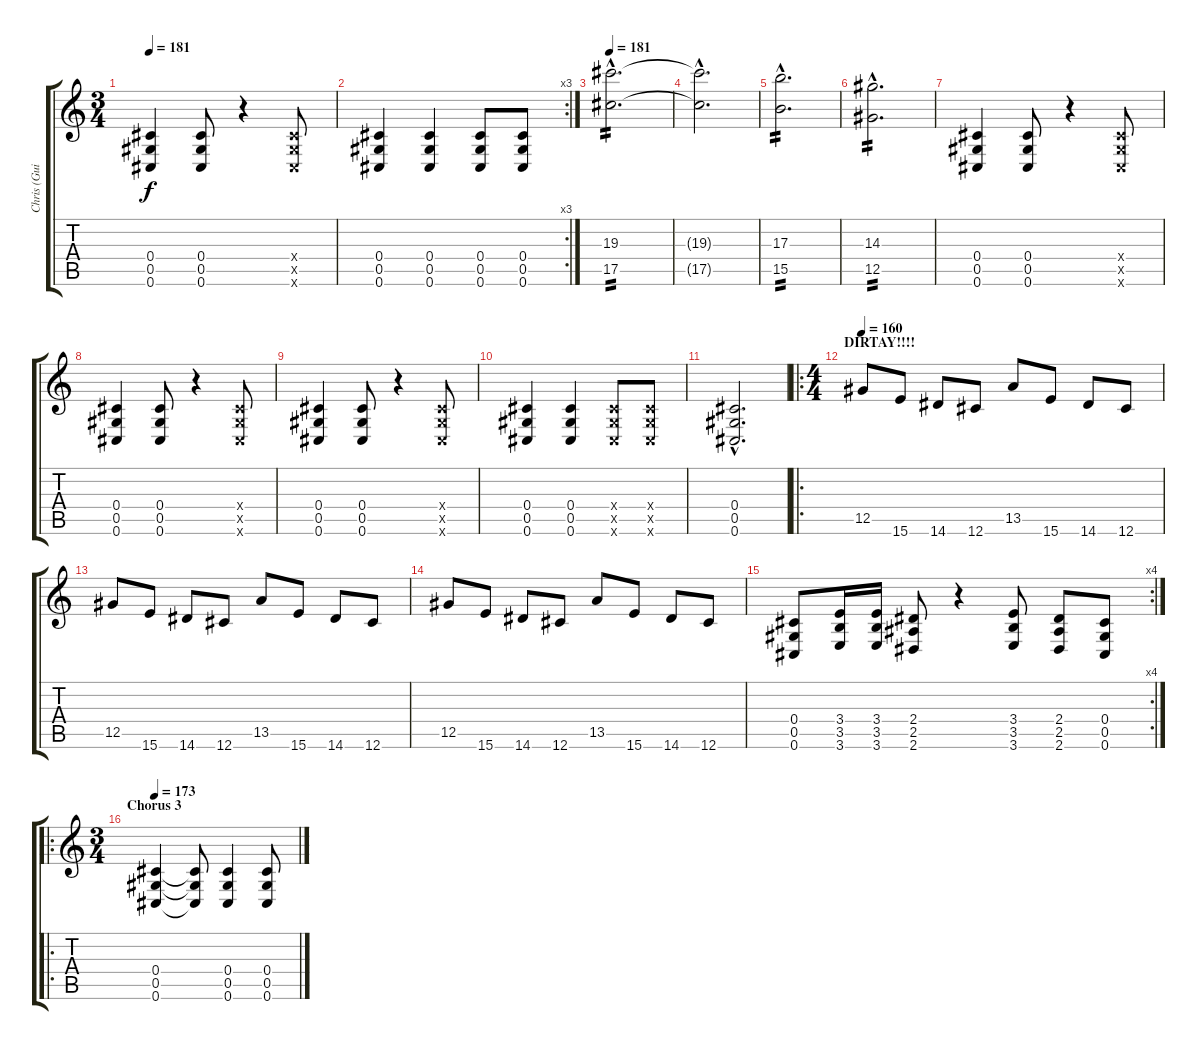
\track ("Chris (Guitar 1)" "Chris (Gui") {instrument distortionguitar}
\staff {score tabs}
\tuning (Eb4 Bb3 Gb3 Db3 Ab2 Db2) {hide}
\ts (3 4)
\tempo 181
\clef g2
\ks c
(0.4 0.5 0.6).4{dy f} (0.4 0.5 0.6).8 r.4 (0.4{x} 0.5{x} 0.6{x}).8 |
\rc 3
(0.4 0.5 0.6).4 (0.4 0.5 0.6).4 (0.4 0.5 0.6).8 (0.4 0.5 0.6).8 |
\tempo 181
(19.3{hac} 17.5{hac}).2{d tp 2} |
(19.3{hac t} 17.5{hac t}).2{d} |
(17.3{hac} 15.5{hac}).2{d tp 2} |
(14.3{hac} 12.5{hac}).2{d tp 2} |
(0.4 0.5 0.6).4 (0.4 0.5 0.6).8 r.4 (0.4{x} 0.5{x} 0.6{x}).8 |
(0.4 0.5 0.6).4 (0.4 0.5 0.6).8 r.4 (0.4{x} 0.5{x} 0.6{x}).8 |
(0.4 0.5 0.6).4 (0.4 0.5 0.6).8 r.4 (0.4{x} 0.5{x} 0.6{x}).8 |
(0.4 0.5 0.6).4 (0.4 0.5 0.6).4 (0.4{x} 0.5{x} 0.6{x}).8 (0.4{x} 0.5{x} 0.6{x}).8 |
(0.4{hac} 0.5{hac} 0.6{hac}).2{d} |
\ro
\ts (4 4)
\section ("" "DIRTAY!!!!")
\tempo 160
12.5.8 15.6.8 14.6.8 12.6.8 13.5.8 15.6.8 14.6.8 12.6.8 |
12.5.8 15.6.8 14.6.8 12.6.8 13.5.8 15.6.8 14.6.8 12.6.8 |
12.5.8 15.6.8 14.6.8 12.6.8 13.5.8 15.6.8 14.6.8 12.6.8 |
\rc 4
(0.4 0.5 0.6).8 (3.4 3.5 3.6).16 (3.4 3.5 3.6).16 (2.4 2.5 2.6).8 r.4 (3.4 3.5 3.6).8 (2.4 2.5 2.6).8 (0.4 0.5 0.6).8 |
\ro
\ts (3 4)
\section ("" "Chorus 3")
\tempo 181
\tempo 173
(0.4 0.5 0.6).4 (0.4{t} 0.5{t} 0.6{t}).8 (0.4 0.5 0.6).4 (0.4 0.5 0.6).8
